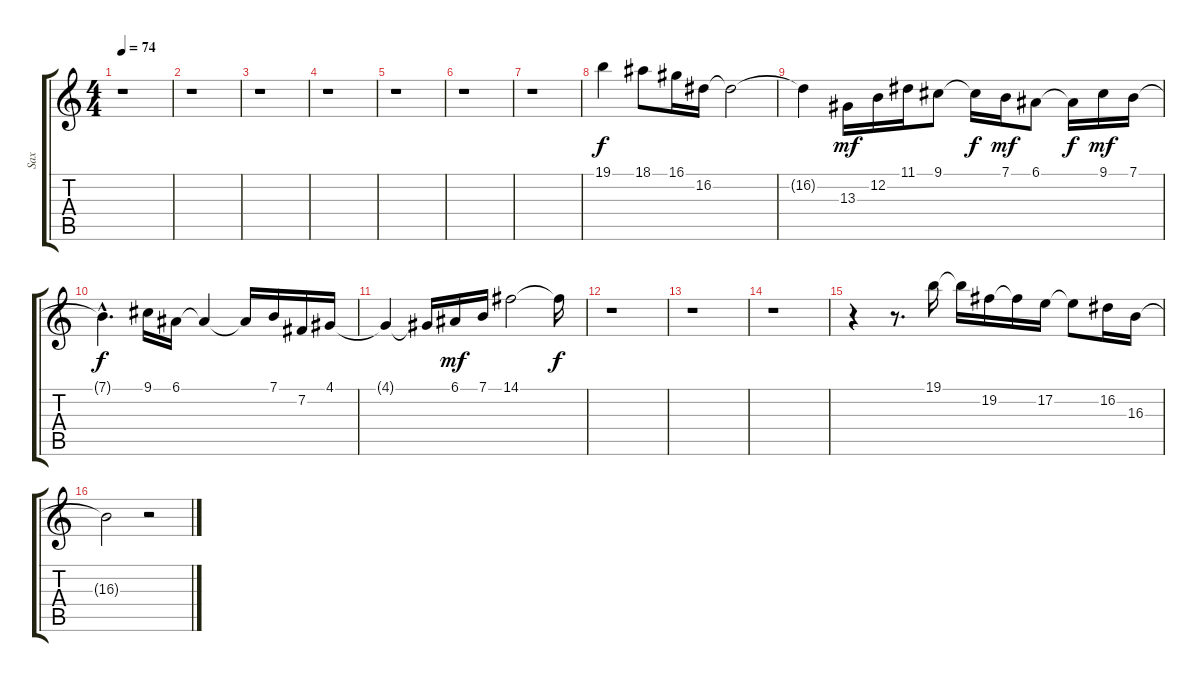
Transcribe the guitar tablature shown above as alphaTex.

\track ("Sax" "Sax") {instrument altosax}
\staff {score tabs}
\tuning (E4 B3 G3 D3 A2 E2) {hide}
\ts (4 4)
\tempo 74
\clef g2
\ks c
r.1{dy f} |
r.1 |
r.1 |
r.1 |
r.1 |
r.1 |
r.1 |
19.1.4 18.1.8 16.1.16 16.2.16 16.2{t}.2 |
16.2{t}.4 13.3.16{dy mf} 12.2.16 11.1.16 9.1.8 9.1{t}.16{dy f} 7.1.16{dy mf} 6.1.8 6.1{t}.16{dy f} 9.1.16{dy mf} 7.1.16 |
7.1{hac t}.4{d dy f} 9.1.16 6.1.16 6.1{t}.4 6.1{t}.16 7.1.16 7.2.16 4.1.16 |
4.1{t}.4 4.1{t}.16 6.1.16{dy mf} 7.1.16 14.1.2 14.1{t}.16{dy f} |
r.1 |
r.1 |
r.1 |
r.4 r.8{d} 19.1.16 19.1{t}.16 19.2.16 19.2{t}.16 17.2.16 17.2{t}.8 16.2.16 16.3.16 |
16.3{t}.2 r.2
